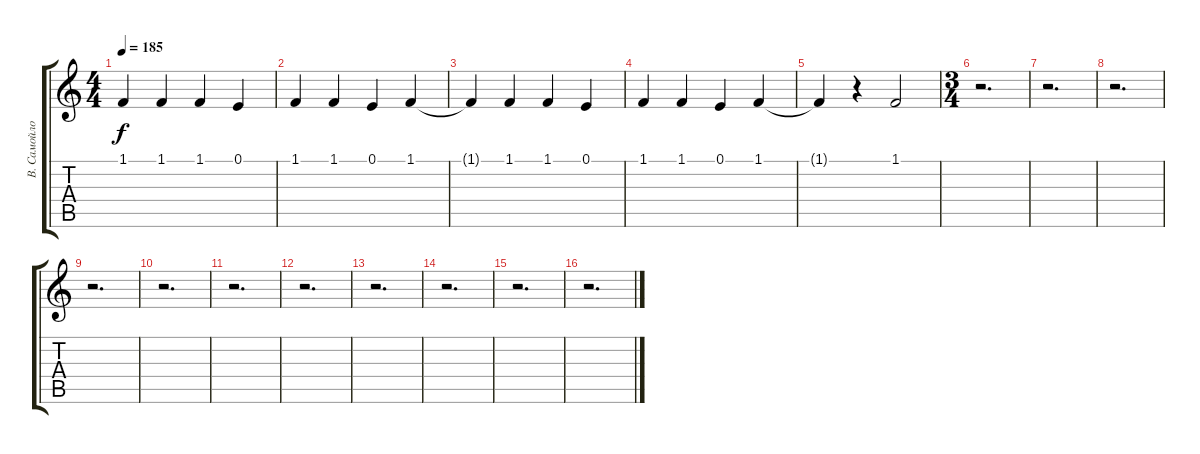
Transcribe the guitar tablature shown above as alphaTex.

\track ("В. Самойлов (вокал)" "В. Самойло") {instrument lead6voice}
\staff {score tabs}
\tuning (E4 B3 G3 D3 A2 E2) {hide}
\ts (4 4)
\tempo 185
\clef g2
\ks c
1.1.4{dy f} 1.1.4 1.1.4 0.1.4 |
1.1.4 1.1.4 0.1.4 1.1.4 |
1.1{t}.4 1.1.4 1.1.4 0.1.4 |
1.1.4 1.1.4 0.1.4 1.1.4 |
1.1{t}.4 r.4 1.1.2 |
\ts (3 4)
r.2{d} |
r.2{d} |
r.2{d} |
r.2{d} |
r.2{d} |
r.2{d} |
r.2{d} |
r.2{d} |
r.2{d} |
r.2{d} |
r.2{d}
